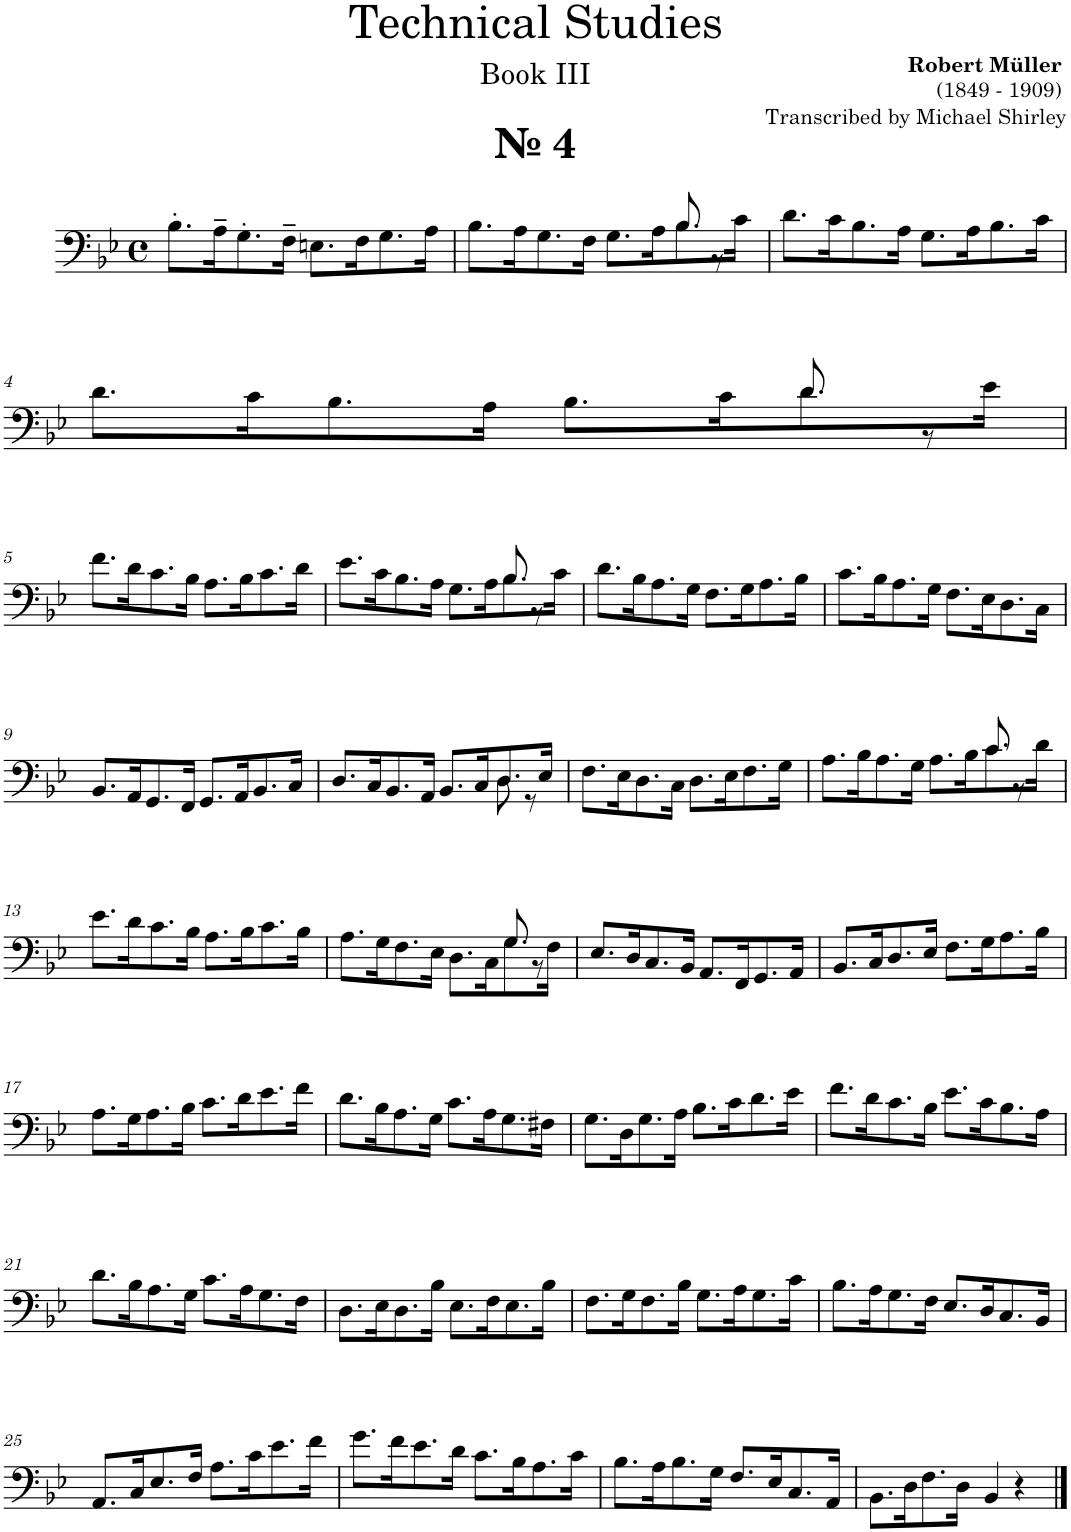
**kern
*part1
*staff1
*I"Trombone
*I'Tbn.
*clefF4
*k[b-e-]
*M4/4
*met(c)
=1
!LO:TX:a:B:t=№ 4
8.B-'\L
16A~\K
8.G'\
16F~\Jk
8.En\L
16F\K
8.G\
16A\Jk
=2
*^
8.B-\L	2.ryy
16A\K	.
8.G\	.
16F\Jk	.
8.G\L	.
16A\K	.
8.B-\	8B-/
.	8r
16c\Jk	.
*v	*v
=3
8.d\L
16c\K
8.B-\
16A\Jk
8.G\L
16A\K
8.B-\
16c\Jk
!!LO:LB:g=z
=4
*^
8.d\L	2.ryy
16c\K	.
8.B-\	.
16A\Jk	.
8.B-\L	.
16c\K	.
8.d\	8d/
.	8r
16e-\Jk	.
*v	*v
!!LO:LB:g=z
=5
8.f\L
16d\K
8.c\
16B-\Jk
8.A\L
16B-\K
8.c\
16d\Jk
=6
*^
8.e-\L	2.ryy
16c\K	.
8.B-\	.
16A\Jk	.
8.G\L	.
16A\K	.
8.B-\	8B-/
.	8r
16c\Jk	.
*v	*v
=7
8.d\L
16B-\K
8.A\
16G\Jk
8.F\L
16G\K
8.A\
16B-\Jk
=8
8.c\L
16B-\K
8.A\
16G\Jk
8.F\L
16E-\K
8.D\
16C\Jk
!!LO:LB:g=z
=9
8.BB-/L
16AA/K
8.GG/
16FF/Jk
8.GG/L
16AA/K
8.BB-/
16C/Jk
=10
*^
8.D/L	2.ryy
16C/K	.
8.BB-/	.
16AA/Jk	.
8.BB-/L	.
16C/K	.
8.D/	8D\
.	8r
16E-/Jk	.
*v	*v
=11
8.F\L
16E-\K
8.D\
16C\Jk
8.D\L
16E-\K
8.F\
16G\Jk
=12
*^
8.A\L	2.ryy
16B-\K	.
8.A\	.
16G\Jk	.
8.A\L	.
16B-\K	.
8.c\	8c/
.	8r
16d\Jk	.
*v	*v
!!LO:LB:g=z
=13
8.e-\L
16d\K
8.c\
16B-\Jk
8.A\L
16B-\K
8.c\
16B-\Jk
=14
*^
8.A\L	2.ryy
16G\K	.
8.F\	.
16E-\Jk	.
8.D\L	.
16C\K	.
8.G\	8G/
.	8r
16F\Jk	.
*v	*v
=15
8.E-/L
16D/K
8.C/
16BB-/Jk
8.AA/L
16FF/K
8.GG/
16AA/Jk
=16
8.BB-/L
16C/K
8.D/
16E-/Jk
8.F\L
16G\K
8.A\
16B-\Jk
!!LO:LB:g=z
=17
8.A\L
16G\K
8.A\
16B-\Jk
8.c\L
16d\K
8.e-\
16f\Jk
=18
8.d\L
16B-\K
8.A\
16G\Jk
8.c\L
16A\K
8.G\
16F#X\Jk
=19
8.G\L
16D\K
8.G\
16A\Jk
8.B-\L
16c\K
8.d\
16e-\Jk
=20
8.f\L
16d\K
8.c\
16B-\Jk
8.e-\L
16c\K
8.B-\
16A\Jk
!!LO:LB:g=z
=21
8.d\L
16B-\K
8.A\
16G\Jk
8.c\L
16A\K
8.G\
16F\Jk
=22
8.D\L
16E-\K
8.D\
16B-\Jk
8.E-\L
16F\K
8.E-\
16B-\Jk
=23
8.F\L
16G\K
8.F\
16B-\Jk
8.G\L
16A\K
8.G\
16c\Jk
=24
8.B-\L
16A\K
8.G\
16F\Jk
8.E-/L
16D/K
8.C/
16BB-/Jk
!!LO:LB:g=z
=25
8.AA/L
16C/K
8.E-/
16F/Jk
8.A\L
16c\K
8.e-\
16f\Jk
=26
8.g\L
16f\K
8.e-\
16d\Jk
8.c\L
16B-\K
8.A\
16c\Jk
=27
8.B-\L
16A\K
8.B-\
16G\Jk
8.F/L
16E-/K
8.C/
16AA/Jk
=28
8.BB-\L
16D\K
8.F\
16D\Jk
4BB-/
4r
==
*-
